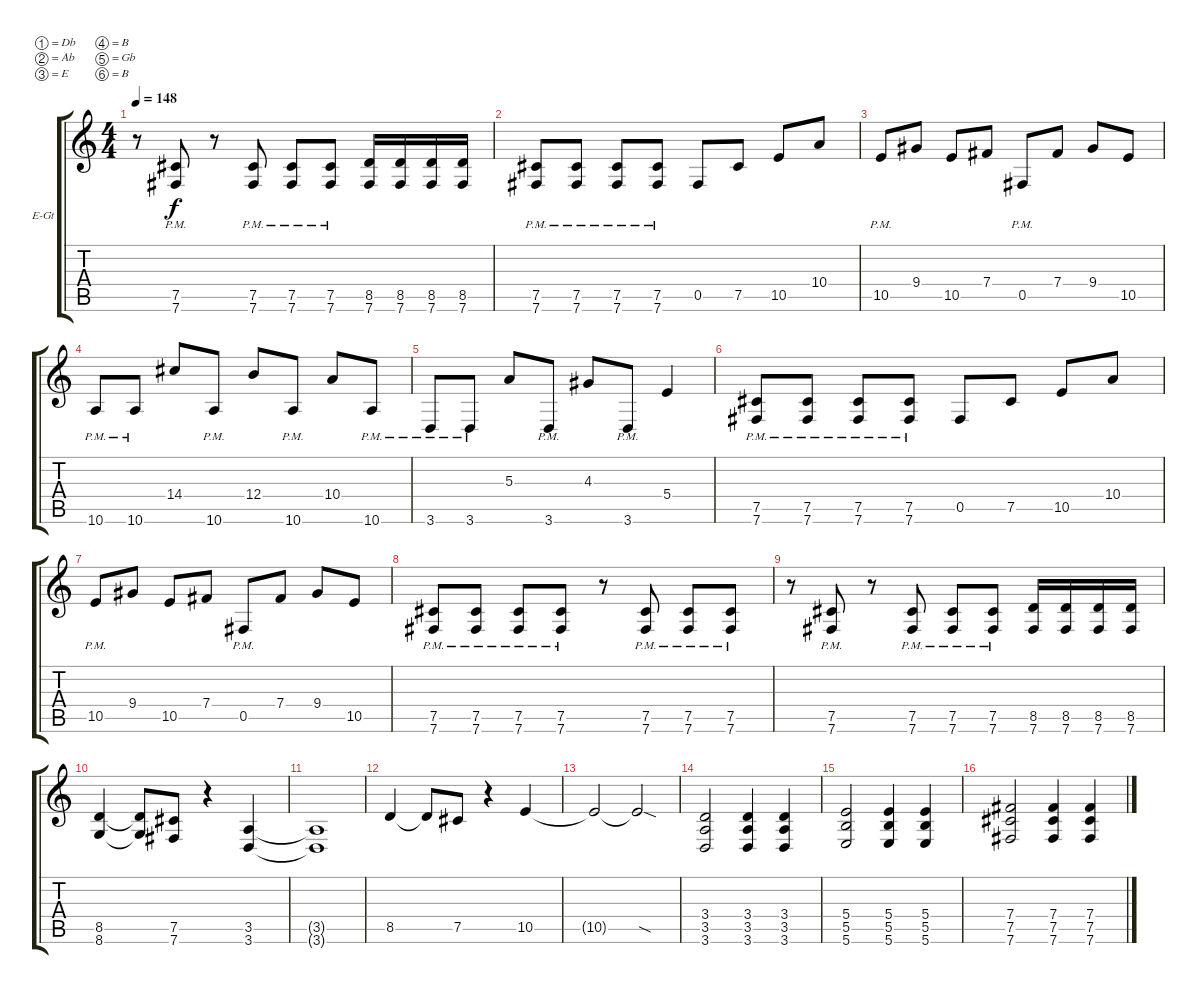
\bracketExtendMode groupsimilarinstruments
\firstSystemTrackNameOrientation horizontal
\otherSystemsTrackNameOrientation horizontal
\track ("Electric Guitar" "E-Gt") {instrument distortionguitar}
\staff {score tabs}
\tuning (Db4 Ab3 E3 B2 Gb2 B1)
\ts (4 4)
\tempo 148
\clef g2
\ks c
r.8{dy f} (7.5{pm} 7.6{pm}).8 r.8 (7.5{pm} 7.6{pm}).8 (7.5{pm} 7.6{pm}).8 (7.5{pm} 7.6{pm}).8 (8.5 7.6).16 (8.5 7.6).16 (8.5 7.6).16 (8.5 7.6).16 |
(7.5{pm} 7.6{pm}).8 (7.5{pm} 7.6{pm}).8 (7.5{pm} 7.6{pm}).8 (7.5{pm} 7.6{pm}).8 0.5.8 7.5.8 10.5.8 10.4.8 |
10.5{pm}.8 9.4.8 10.5.8 7.4.8 0.5{pm}.8 7.4.8 9.4.8 10.5.8 |
10.6{pm}.8 10.6{pm}.8 14.4.8 10.6{pm}.8 12.4.8 10.6{pm}.8 10.4.8 10.6{pm}.8 |
3.6{pm}.8 3.6{pm}.8 5.3.8 3.6{pm}.8 4.3.8 3.6{pm}.8 5.4.4 |
(7.5{pm} 7.6{pm}).8 (7.5{pm} 7.6{pm}).8 (7.5{pm} 7.6{pm}).8 (7.5{pm} 7.6{pm}).8 0.5.8 7.5.8 10.5.8 10.4.8 |
10.5{pm}.8 9.4.8 10.5.8 7.4.8 0.5{pm}.8 7.4.8 9.4.8 10.5.8 |
(7.5{pm} 7.6{pm}).8 (7.5{pm} 7.6{pm}).8 (7.5{pm} 7.6{pm}).8 (7.5{pm} 7.6{pm}).8 r.8 (7.5{pm} 7.6{pm}).8 (7.5{pm} 7.6{pm}).8 (7.5{pm} 7.6{pm}).8 |
r.8 (7.5{pm} 7.6{pm}).8 r.8 (7.5{pm} 7.6{pm}).8 (7.5{pm} 7.6{pm}).8 (7.5{pm} 7.6{pm}).8 (8.5 7.6).16 (8.5 7.6).16 (8.5 7.6).16 (8.5 7.6).16 |
(8.5 8.6).4 (8.5{t} 8.6{t}).8 (7.5 7.6).8 r.4 (3.5 3.6).4 |
(3.5{t} 3.6{t}).1 |
8.5.4 8.5{t}.8 7.5.8 r.4 10.5.4 |
10.5{t}.2 10.5{sod t}.2 |
(3.4 3.5 3.6).2 (3.4 3.5 3.6).4 (3.4 3.5 3.6).4 |
(5.4 5.5 5.6).2 (5.4 5.5 5.6).4 (5.4 5.5 5.6).4 |
(7.4 7.5 7.6).2 (7.4 7.5 7.6).4 (7.4 7.5 7.6).4
